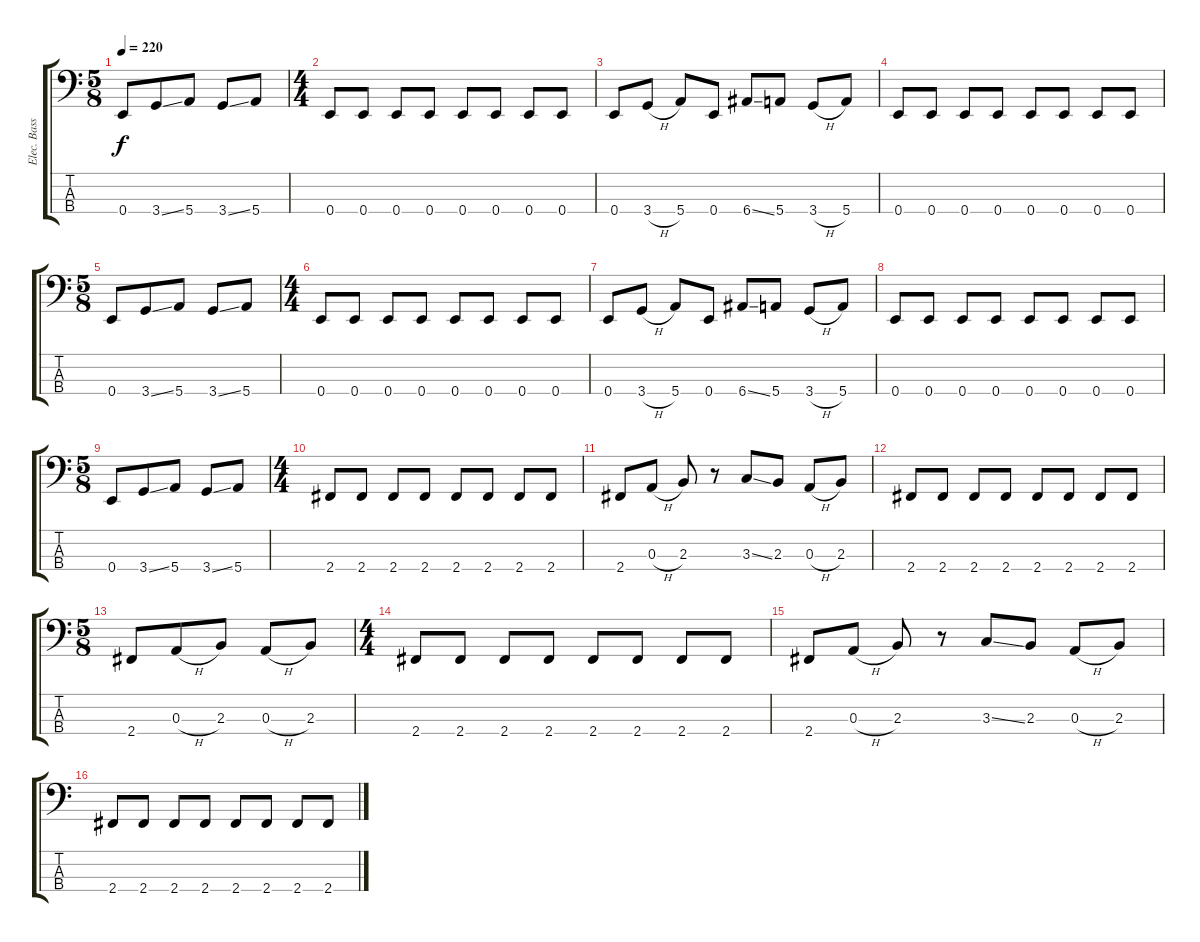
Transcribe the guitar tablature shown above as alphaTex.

\track ("Elec. Bass" "Elec. Bass") {instrument electricbasspick}
\staff {score tabs}
\tuning (G2 D2 A1 E1) {hide}
\ts (5 8)
\tempo 220
\clef f4
\ks c
0.4.8{dy f} 3.4{ss}.8 5.4.8 3.4{ss}.8 5.4.8 |
\ts (4 4)
0.4.8 0.4.8 0.4.8 0.4.8 0.4.8 0.4.8 0.4.8 0.4.8 |
0.4.8 3.4{h}.8 5.4.8 0.4.8 6.4{ss}.8 5.4.8 3.4{h}.8 5.4.8 |
0.4.8 0.4.8 0.4.8 0.4.8 0.4.8 0.4.8 0.4.8 0.4.8 |
\ts (5 8)
0.4.8 3.4{ss}.8 5.4.8 3.4{ss}.8 5.4.8 |
\ts (4 4)
0.4.8 0.4.8 0.4.8 0.4.8 0.4.8 0.4.8 0.4.8 0.4.8 |
0.4.8 3.4{h}.8 5.4.8 0.4.8 6.4{ss}.8 5.4.8 3.4{h}.8 5.4.8 |
0.4.8 0.4.8 0.4.8 0.4.8 0.4.8 0.4.8 0.4.8 0.4.8 |
\ts (5 8)
0.4.8 3.4{ss}.8 5.4.8 3.4{ss}.8 5.4.8 |
\ts (4 4)
2.4.8 2.4.8 2.4.8 2.4.8 2.4.8 2.4.8 2.4.8 2.4.8 |
2.4.8 0.3{h}.8 2.3.8 r.8 3.3{ss}.8 2.3.8 0.3{h}.8 2.3.8 |
2.4.8 2.4.8 2.4.8 2.4.8 2.4.8 2.4.8 2.4.8 2.4.8 |
\ts (5 8)
2.4.8 0.3{h}.8 2.3.8 0.3{h}.8 2.3.8 |
\ts (4 4)
2.4.8 2.4.8 2.4.8 2.4.8 2.4.8 2.4.8 2.4.8 2.4.8 |
2.4.8 0.3{h}.8 2.3.8 r.8 3.3{ss}.8 2.3.8 0.3{h}.8 2.3.8 |
2.4.8 2.4.8 2.4.8 2.4.8 2.4.8 2.4.8 2.4.8 2.4.8
